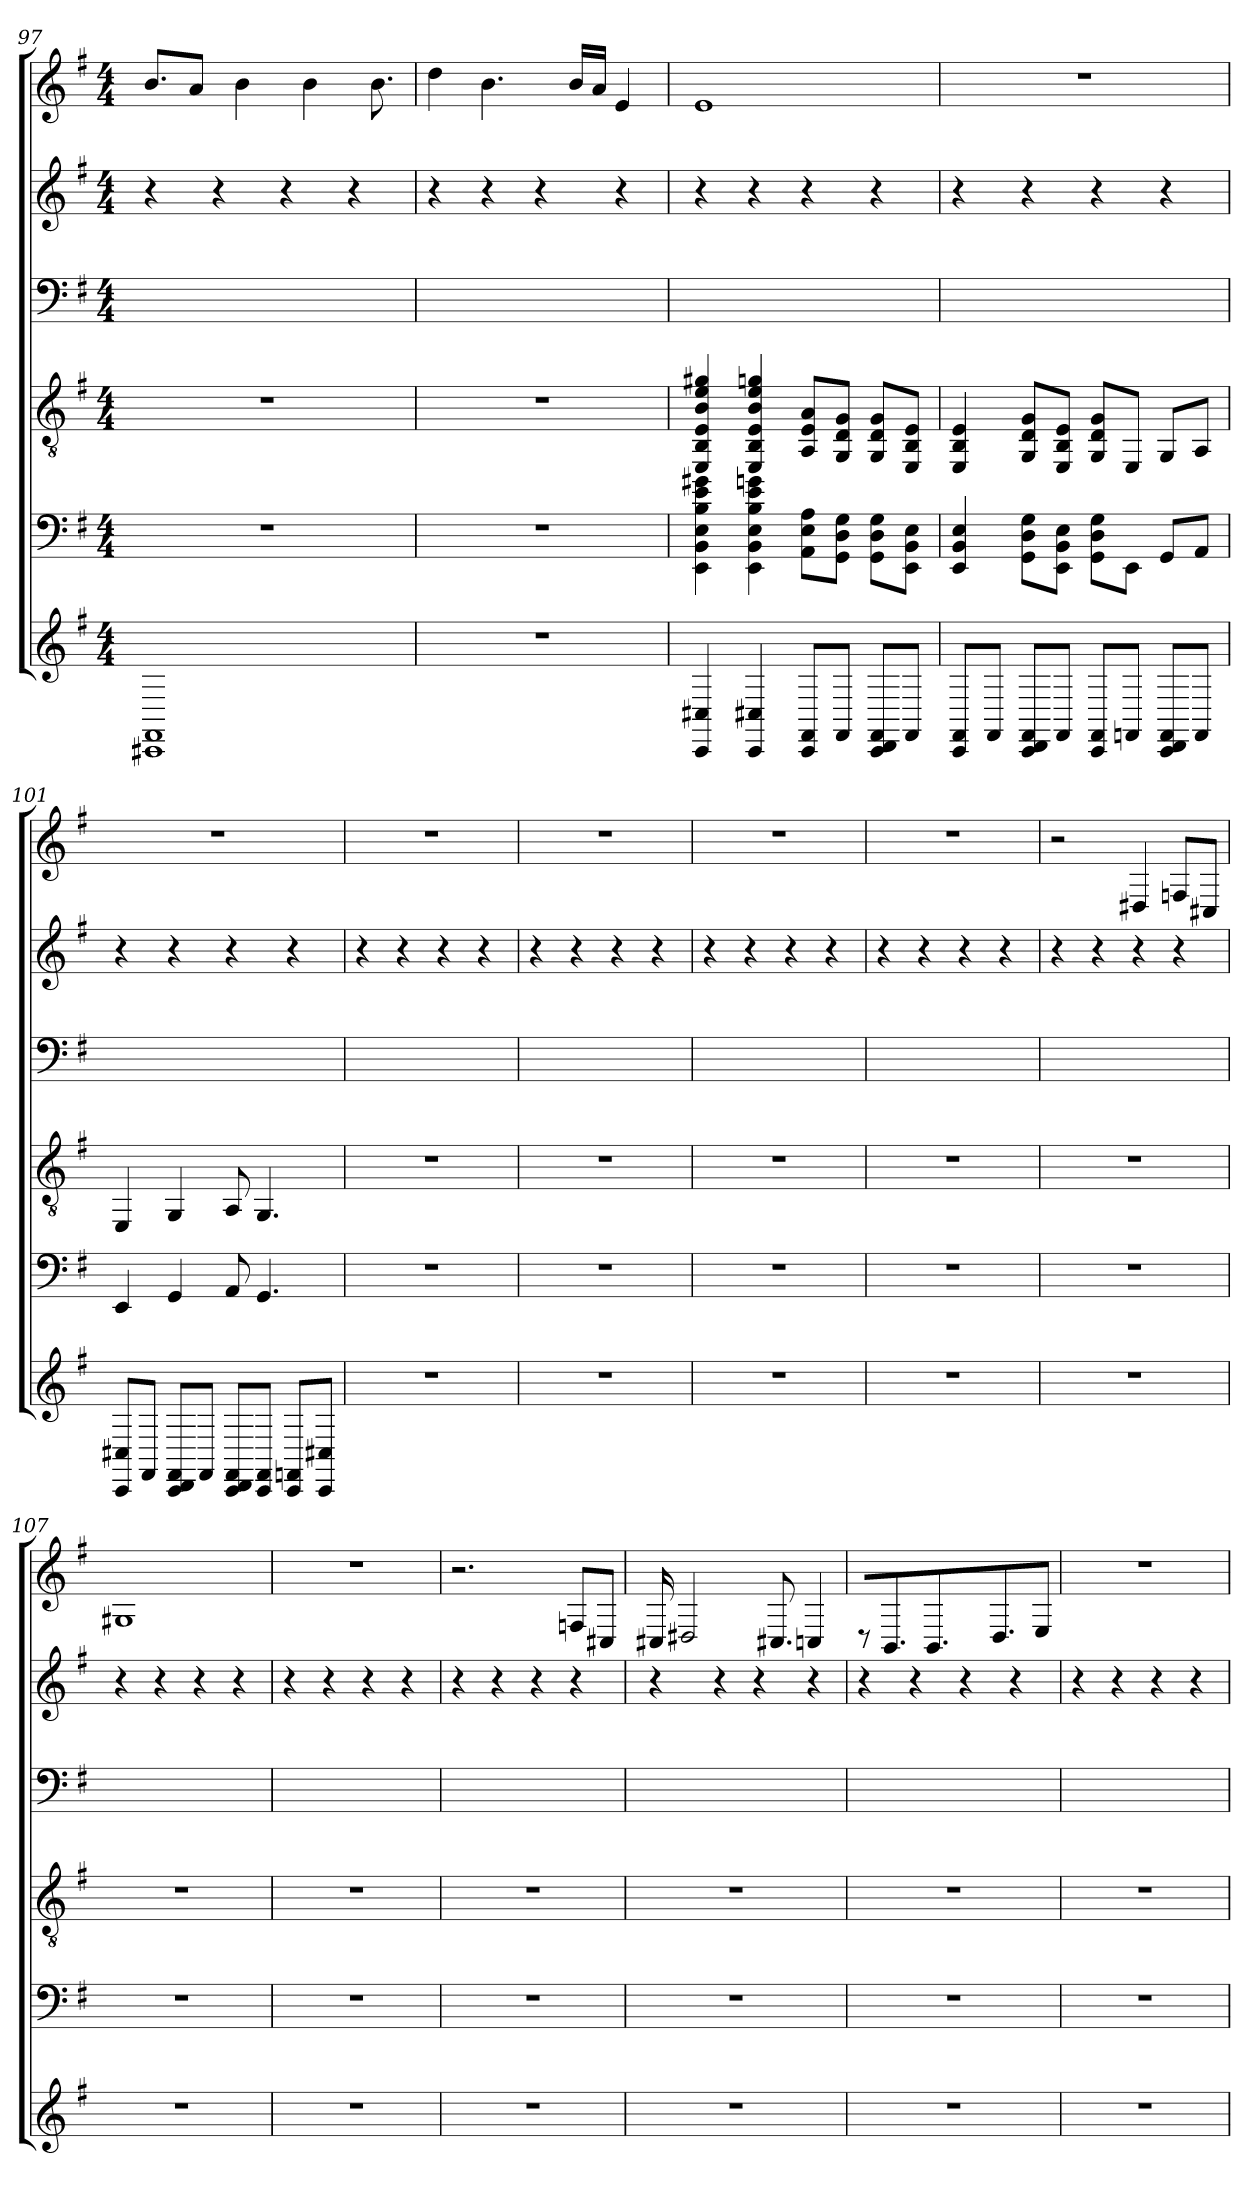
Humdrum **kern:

**kern	**kern	**kern	**kern	**kern	**kern
*part5	*part4	*part3	*part2	*part2	*part1
*staff6	*staff5	*staff4	*staff3	*staff2	*staff1
*clefG2	*	*clefGv2	*clefF4	*clefG2	*clefG2
*k[f#]	*k[f#]	*k[f#]	*k[f#]	*k[f#]	*k[f#]
*G:	*G:	*G:	*G:	*G:	*G:
*M4/4	*M4/4	*M4/4	*M4/4	*M4/4	*M4/4
=97	=97	=97	=97	=97	=97
1CC#X 1FF#	1r	1r	1ryy	4r	8.b/L
.	.	.	.	.	8a/J
.	.	.	.	4r	.
.	.	.	.	.	4b
.	.	.	.	4r	.
.	.	.	.	.	4b
.	.	.	.	4r	.
.	.	.	.	.	8.b
=98	=98	=98	=98	=98	=98
1r	1r	1r	1ryy	4r	4dd
.	.	.	.	4r	4.b
.	.	.	.	4r	.
.	.	.	.	.	16b/LL
.	.	.	.	.	16a/JJ
.	.	.	.	4r	4e
=99	=99	=99	=99	=99	=99
4CC 4C#X	4EE 4BB 4E 4B 4e 4g#X	4EE 4BB 4E 4B 4e 4g#X	1ryy	4r	1e
4CC 4C#X	4EE 4BB 4E 4B 4e 4g	4EE 4BB 4E 4B 4e 4g	.	4r	.
8CC/ 8FF#/L	8AA\ 8E\ 8A\L	8AA/ 8E/ 8A/L	.	4r	.
8FF#/J	8GG\ 8D\ 8G\J	8GG/ 8D/ 8G/J	.	.	.
8CC/ 8DD/ 8FF#/L	8GG\ 8D\ 8G\L	8GG/ 8D/ 8G/L	.	4r	.
8FF#/J	8EE\ 8BB\ 8E\J	8EE/ 8BB/ 8E/J	.	.	.
=100	=100	=100	=100	=100	=100
8CC/ 8FF#/L	4EE 4BB 4E	4EE 4BB 4E	1ryy	4r	1r
8FF#/J	.	.	.	.	.
8CC/ 8DD/ 8FF#/L	8GG\ 8D\ 8G\L	8GG/ 8D/ 8G/L	.	4r	.
8FF#/J	8EE\ 8BB\ 8E\J	8EE/ 8BB/ 8E/J	.	.	.
8CC/ 8FF#/L	8GG\ 8D\ 8G\L	8GG/ 8D/ 8G/L	.	4r	.
8FF/J	8EEJ	8EE/J	.	.	.
8CC/ 8DD/ 8FF/L	8GGL	8GG/L	.	4r	.
8FF/J	8AAJ	8AA/J	.	.	.
=101	=101	=101	=101	=101	=101
8CC/ 8C#X/L	4EE	4EE	1ryy	4r	1r
8FF#/J	.	.	.	.	.
8CC/ 8DD/ 8FF#/L	4GG	4GG	.	4r	.
8FF#/J	.	.	.	.	.
8CC/ 8DD/ 8FF#/L	8AA	8AA	.	4r	.
8CC/ 8FF#/J	4.GG	4.GG	.	.	.
8CC/ 8FF/L	.	.	.	4r	.
8CC/ 8C#X/J	.	.	.	.	.
=102	=102	=102	=102	=102	=102
1r	1r	1r	1ryy	4r	1r
.	.	.	.	4r	.
.	.	.	.	4r	.
.	.	.	.	4r	.
=103	=103	=103	=103	=103	=103
1r	1r	1r	1ryy	4r	1r
.	.	.	.	4r	.
.	.	.	.	4r	.
.	.	.	.	4r	.
=104	=104	=104	=104	=104	=104
1r	1r	1r	1ryy	4r	1r
.	.	.	.	4r	.
.	.	.	.	4r	.
.	.	.	.	4r	.
=105	=105	=105	=105	=105	=105
1r	1r	1r	1ryy	4r	1r
.	.	.	.	4r	.
.	.	.	.	4r	.
.	.	.	.	4r	.
=106	=106	=106	=106	=106	=106
1r	1r	1r	1ryy	4r	2r
.	.	.	.	4r	.
.	.	.	.	4r	4D#X
.	.	.	.	4r	8F/L
.	.	.	.	.	8C#X/J
=107	=107	=107	=107	=107	=107
1r	1r	1r	1ryy	4r	1G#X
.	.	.	.	4r	.
.	.	.	.	4r	.
.	.	.	.	4r	.
=108	=108	=108	=108	=108	=108
1r	1r	1r	1ryy	4r	1r
.	.	.	.	4r	.
.	.	.	.	4r	.
.	.	.	.	4r	.
=109	=109	=109	=109	=109	=109
1r	1r	1r	1ryy	4r	2.r
.	.	.	.	4r	.
.	.	.	.	4r	.
.	.	.	.	4r	8F/L
.	.	.	.	.	8C#X/J
=110	=110	=110	=110	=110	=110
1r	1r	1r	1ryy	4r	16C#X
.	.	.	.	.	2D#X
.	.	.	.	4r	.
.	.	.	.	4r	.
.	.	.	.	.	8.C#X
.	.	.	.	4r	4C
=111	=111	=111	=111	=111	=111
1r	1r	1r	1ryy	4r	8r
.	.	.	.	.	8.BB
.	.	.	.	4r	.
.	.	.	.	.	4.BB
.	.	.	.	4r	.
.	.	.	.	.	8.D
.	.	.	.	4r	.
.	.	.	.	.	8EJ
=112	=112	=112	=112	=112	=112
1r	1r	1r	1ryy	4r	1r
.	.	.	.	4r	.
.	.	.	.	4r	.
.	.	.	.	4r	.
=	=	=	=	=	=
*-	*-	*-	*-	*-	*-
